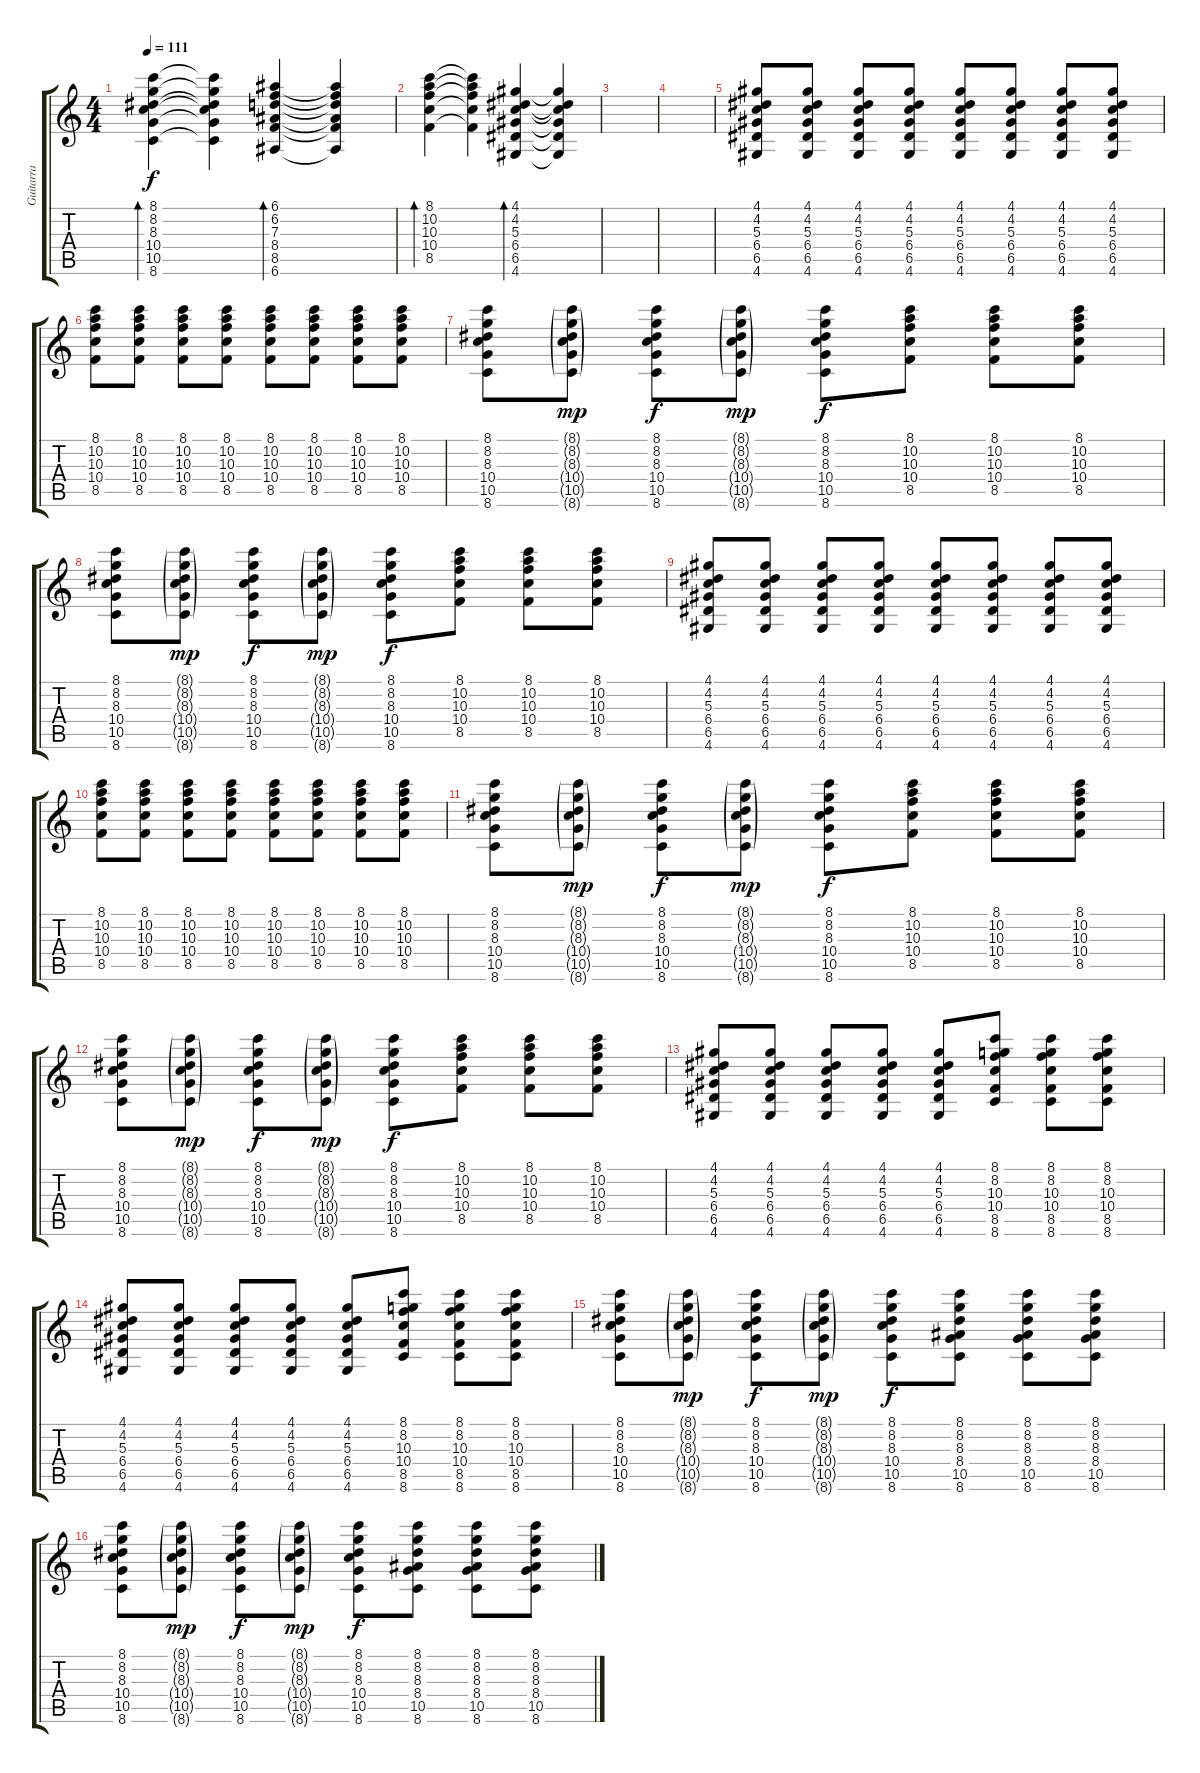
\track ("Guitarra" "Guitarra") {instrument overdrivenguitar}
\staff {score tabs}
\tuning (E4 B3 G3 D3 A2 E2) {hide}
\ts (4 4)
\tempo 111
\clef g2
\ks c
(8.1 8.2 8.3 10.4 10.5 8.6).4{bd 30 dy f} (8.1{t} 8.2{t} 8.3{t} 10.4{t} 10.5{t} 8.6{t}).4 (6.1 6.2 7.3 8.4 8.5 6.6).4{bd 30} (6.1{t} 6.2{t} 7.3{t} 8.4{t} 8.5{t} 6.6{t}).4 |
(8.1 10.2 10.3 10.4 8.5).4{bd 30} (8.1{t} 10.2{t} 10.3{t} 10.4{t} 8.5{t}).4 (4.1 4.2 5.3 6.4 6.5 4.6).4{bd 30} (4.1{t} 4.2{t} 5.3{t} 6.4{t} 6.5{t} 4.6{t}).4 |
|
|
(4.1 4.2 5.3 6.4 6.5 4.6).8 (4.1 4.2 5.3 6.4 6.5 4.6).8 (4.1 4.2 5.3 6.4 6.5 4.6).8 (4.1 4.2 5.3 6.4 6.5 4.6).8 (4.1 4.2 5.3 6.4 6.5 4.6).8 (4.1 4.2 5.3 6.4 6.5 4.6).8 (4.1 4.2 5.3 6.4 6.5 4.6).8 (4.1 4.2 5.3 6.4 6.5 4.6).8 |
(8.1 10.2 10.3 10.4 8.5).8 (8.1 10.2 10.3 10.4 8.5).8 (8.1 10.2 10.3 10.4 8.5).8 (8.1 10.2 10.3 10.4 8.5).8 (8.1 10.2 10.3 10.4 8.5).8 (8.1 10.2 10.3 10.4 8.5).8 (8.1 10.2 10.3 10.4 8.5).8 (8.1 10.2 10.3 10.4 8.5).8 |
(8.1 8.2 8.3 10.4 10.5 8.6).8 (8.1{g} 8.2{g} 8.3{g} 10.4{g} 10.5{g} 8.6{g}).8{dy mp} (8.1 8.2 8.3 10.4 10.5 8.6).8{dy f} (8.1{g} 8.2{g} 8.3{g} 10.4{g} 10.5{g} 8.6{g}).8{dy mp} (8.1 8.2 8.3 10.4 10.5 8.6).8{dy f} (8.1 10.2 10.3 10.4 8.5).8 (8.1 10.2 10.3 10.4 8.5).8 (8.1 10.2 10.3 10.4 8.5).8 |
(8.1 8.2 8.3 10.4 10.5 8.6).8 (8.1{g} 8.2{g} 8.3{g} 10.4{g} 10.5{g} 8.6{g}).8{dy mp} (8.1 8.2 8.3 10.4 10.5 8.6).8{dy f} (8.1{g} 8.2{g} 8.3{g} 10.4{g} 10.5{g} 8.6{g}).8{dy mp} (8.1 8.2 8.3 10.4 10.5 8.6).8{dy f} (8.1 10.2 10.3 10.4 8.5).8 (8.1 10.2 10.3 10.4 8.5).8 (8.1 10.2 10.3 10.4 8.5).8 |
(4.1 4.2 5.3 6.4 6.5 4.6).8 (4.1 4.2 5.3 6.4 6.5 4.6).8 (4.1 4.2 5.3 6.4 6.5 4.6).8 (4.1 4.2 5.3 6.4 6.5 4.6).8 (4.1 4.2 5.3 6.4 6.5 4.6).8 (4.1 4.2 5.3 6.4 6.5 4.6).8 (4.1 4.2 5.3 6.4 6.5 4.6).8 (4.1 4.2 5.3 6.4 6.5 4.6).8 |
(8.1 10.2 10.3 10.4 8.5).8 (8.1 10.2 10.3 10.4 8.5).8 (8.1 10.2 10.3 10.4 8.5).8 (8.1 10.2 10.3 10.4 8.5).8 (8.1 10.2 10.3 10.4 8.5).8 (8.1 10.2 10.3 10.4 8.5).8 (8.1 10.2 10.3 10.4 8.5).8 (8.1 10.2 10.3 10.4 8.5).8 |
(8.1 8.2 8.3 10.4 10.5 8.6).8 (8.1{g} 8.2{g} 8.3{g} 10.4{g} 10.5{g} 8.6{g}).8{dy mp} (8.1 8.2 8.3 10.4 10.5 8.6).8{dy f} (8.1{g} 8.2{g} 8.3{g} 10.4{g} 10.5{g} 8.6{g}).8{dy mp} (8.1 8.2 8.3 10.4 10.5 8.6).8{dy f} (8.1 10.2 10.3 10.4 8.5).8 (8.1 10.2 10.3 10.4 8.5).8 (8.1 10.2 10.3 10.4 8.5).8 |
(8.1 8.2 8.3 10.4 10.5 8.6).8 (8.1{g} 8.2{g} 8.3{g} 10.4{g} 10.5{g} 8.6{g}).8{dy mp} (8.1 8.2 8.3 10.4 10.5 8.6).8{dy f} (8.1{g} 8.2{g} 8.3{g} 10.4{g} 10.5{g} 8.6{g}).8{dy mp} (8.1 8.2 8.3 10.4 10.5 8.6).8{dy f} (8.1 10.2 10.3 10.4 8.5).8 (8.1 10.2 10.3 10.4 8.5).8 (8.1 10.2 10.3 10.4 8.5).8 |
(4.1 4.2 5.3 6.4 6.5 4.6).8 (4.1 4.2 5.3 6.4 6.5 4.6).8 (4.1 4.2 5.3 6.4 6.5 4.6).8 (4.1 4.2 5.3 6.4 6.5 4.6).8 (4.1 4.2 5.3 6.4 6.5 4.6).8 (8.1 8.2 10.3 10.4 8.5 8.6).8 (8.1 8.2 10.3 10.4 8.5 8.6).8 (8.1 8.2 10.3 10.4 8.5 8.6).8 |
(4.1 4.2 5.3 6.4 6.5 4.6).8 (4.1 4.2 5.3 6.4 6.5 4.6).8 (4.1 4.2 5.3 6.4 6.5 4.6).8 (4.1 4.2 5.3 6.4 6.5 4.6).8 (4.1 4.2 5.3 6.4 6.5 4.6).8 (8.1 8.2 10.3 10.4 8.5 8.6).8 (8.1 8.2 10.3 10.4 8.5 8.6).8 (8.1 8.2 10.3 10.4 8.5 8.6).8 |
(8.1 8.2 8.3 10.4 10.5 8.6).8 (8.1{g} 8.2{g} 8.3{g} 10.4{g} 10.5{g} 8.6{g}).8{dy mp} (8.1 8.2 8.3 10.4 10.5 8.6).8{dy f} (8.1{g} 8.2{g} 8.3{g} 10.4{g} 10.5{g} 8.6{g}).8{dy mp} (8.1 8.2 8.3 10.4 10.5 8.6).8{dy f} (8.1 8.2 8.3 8.4 10.5 8.6).8 (8.1 8.2 8.3 8.4 10.5 8.6).8 (8.1 8.2 8.3 8.4 10.5 8.6).8 |
(8.1 8.2 8.3 10.4 10.5 8.6).8 (8.1{g} 8.2{g} 8.3{g} 10.4{g} 10.5{g} 8.6{g}).8{dy mp} (8.1 8.2 8.3 10.4 10.5 8.6).8{dy f} (8.1{g} 8.2{g} 8.3{g} 10.4{g} 10.5{g} 8.6{g}).8{dy mp} (8.1 8.2 8.3 10.4 10.5 8.6).8{dy f} (8.1 8.2 8.3 8.4 10.5 8.6).8 (8.1 8.2 8.3 8.4 10.5 8.6).8 (8.1 8.2 8.3 8.4 10.5 8.6).8
